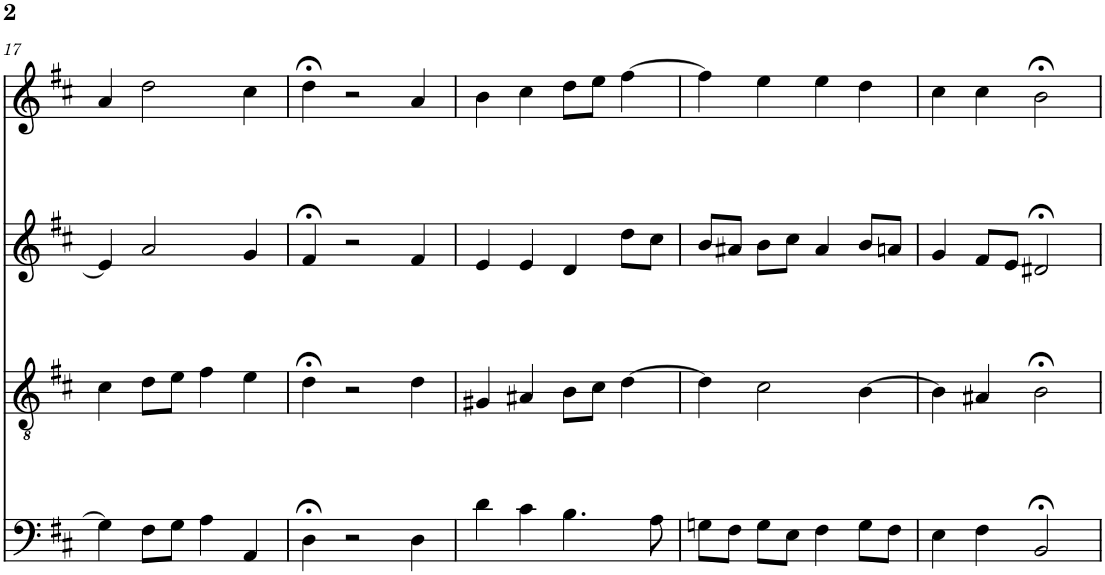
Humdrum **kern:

**kern	**kern	**kern	**kern
*part4	*part3	*part2	*part1
*staff4	*staff3	*staff2	*staff1
*I"bass	*I"tenor	*I"alto	*I"soprn
!!LO:PB:g=z
*clefF4	*clefGv2	*clefG2	*clefG2
*k[f#c#]	*k[f#c#]	*k[f#c#]	*k[f#c#]
*b:	*b:	*b:	*b:
*M4/4	*M4/4	*M4/4	*M4/4
=17	=17	=17	=17
4G\]	4c#\	4e/]	4a/
8F#\L	8d\L	2a/	2dd\
8G\J	8e\J	.	.
4A\	4f#\	.	.
4AA/	4e\	4g/	4cc#\
=18	=18	=18	=18
4D;<\	4d;<\	4f#;</	4dd;<\
2r	2r	2r	2r
4D\	4d\	4f#/	4a/
=19	=19	=19	=19
4d\	4G#X/	4e/	4b\
4c#\	4A#X/	4e/	4cc#\
4.B\	8B\L	4d/	8dd\L
.	8c#\J	.	8ee\J
.	[4d\	8dd\L	[4ff#\
8A\	.	8cc#\J	.
=20	=20	=20	=20
8Gn\L	4d\]	8b/L	4ff#\]
8F#\J	.	8a#X/J	.
8G\L	2c#\	8b\L	4ee\
8E\J	.	8cc#\J	.
4F#\	.	4a#/	4ee\
8G\L	[4B\	8b/L	4dd\
8F#\J	.	8an/J	.
=21	=21	=21	=21
4E\	4B\]	4g/	4cc#\
4F#\	4A#X/	8f#/L	4cc#\
.	.	8e/J	.
2BB;</	2B;<\	2d#X;</	2b;<\
=	=	=	=
*-	*-	*-	*-
